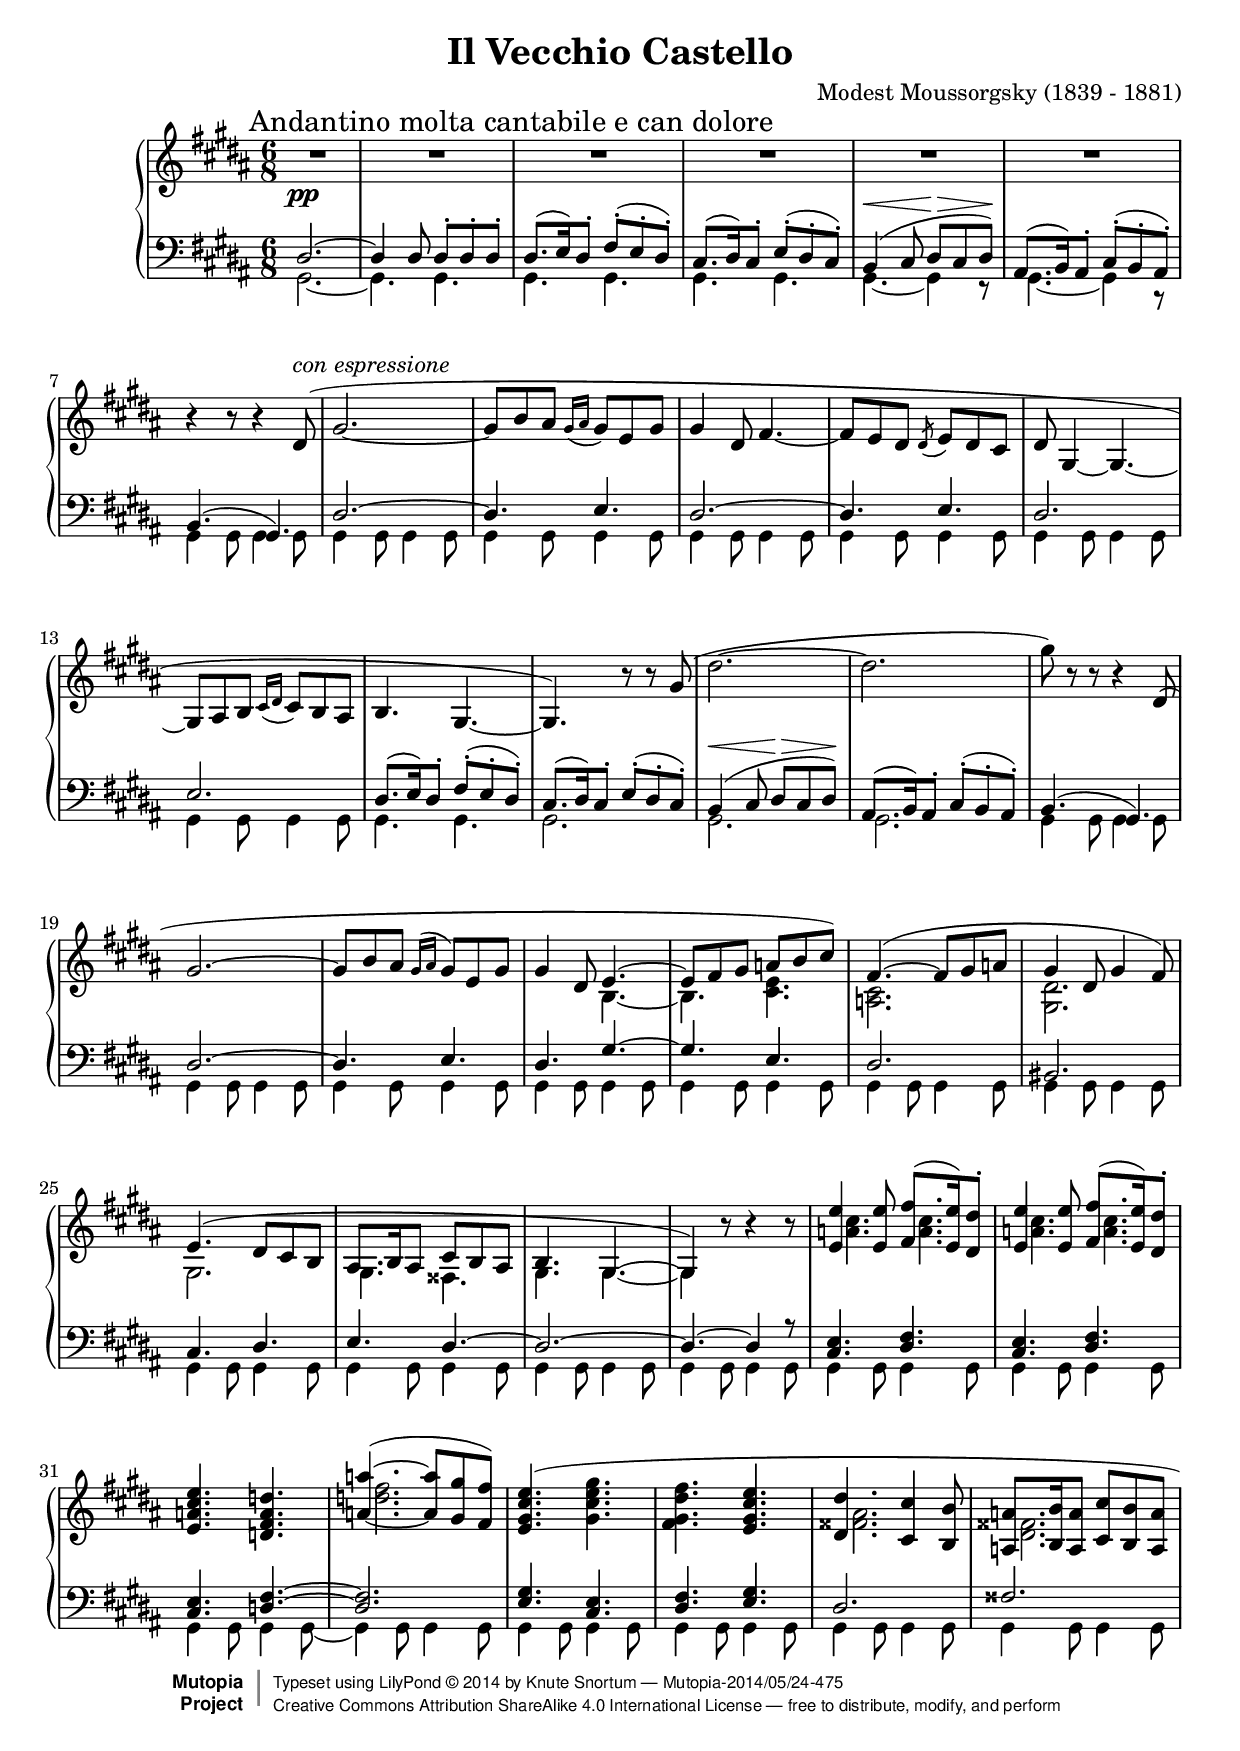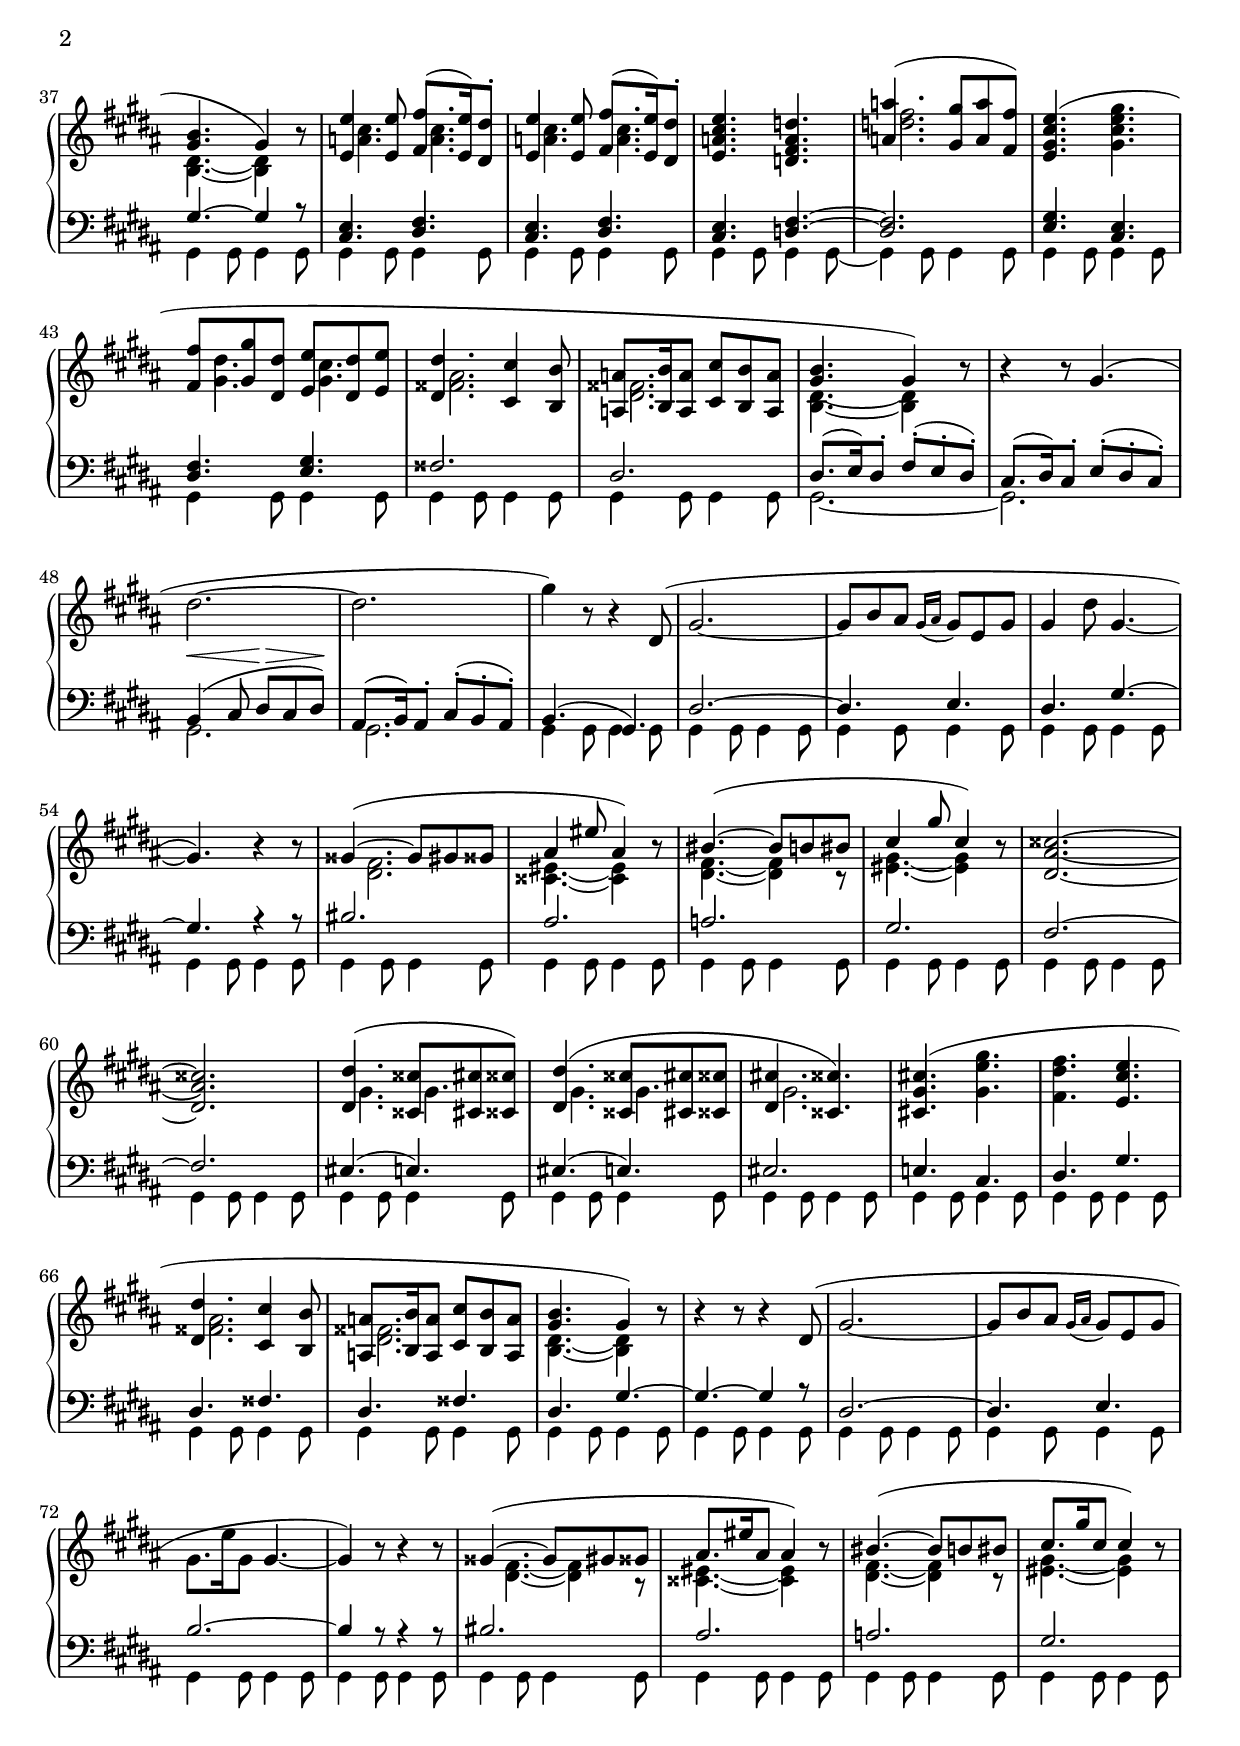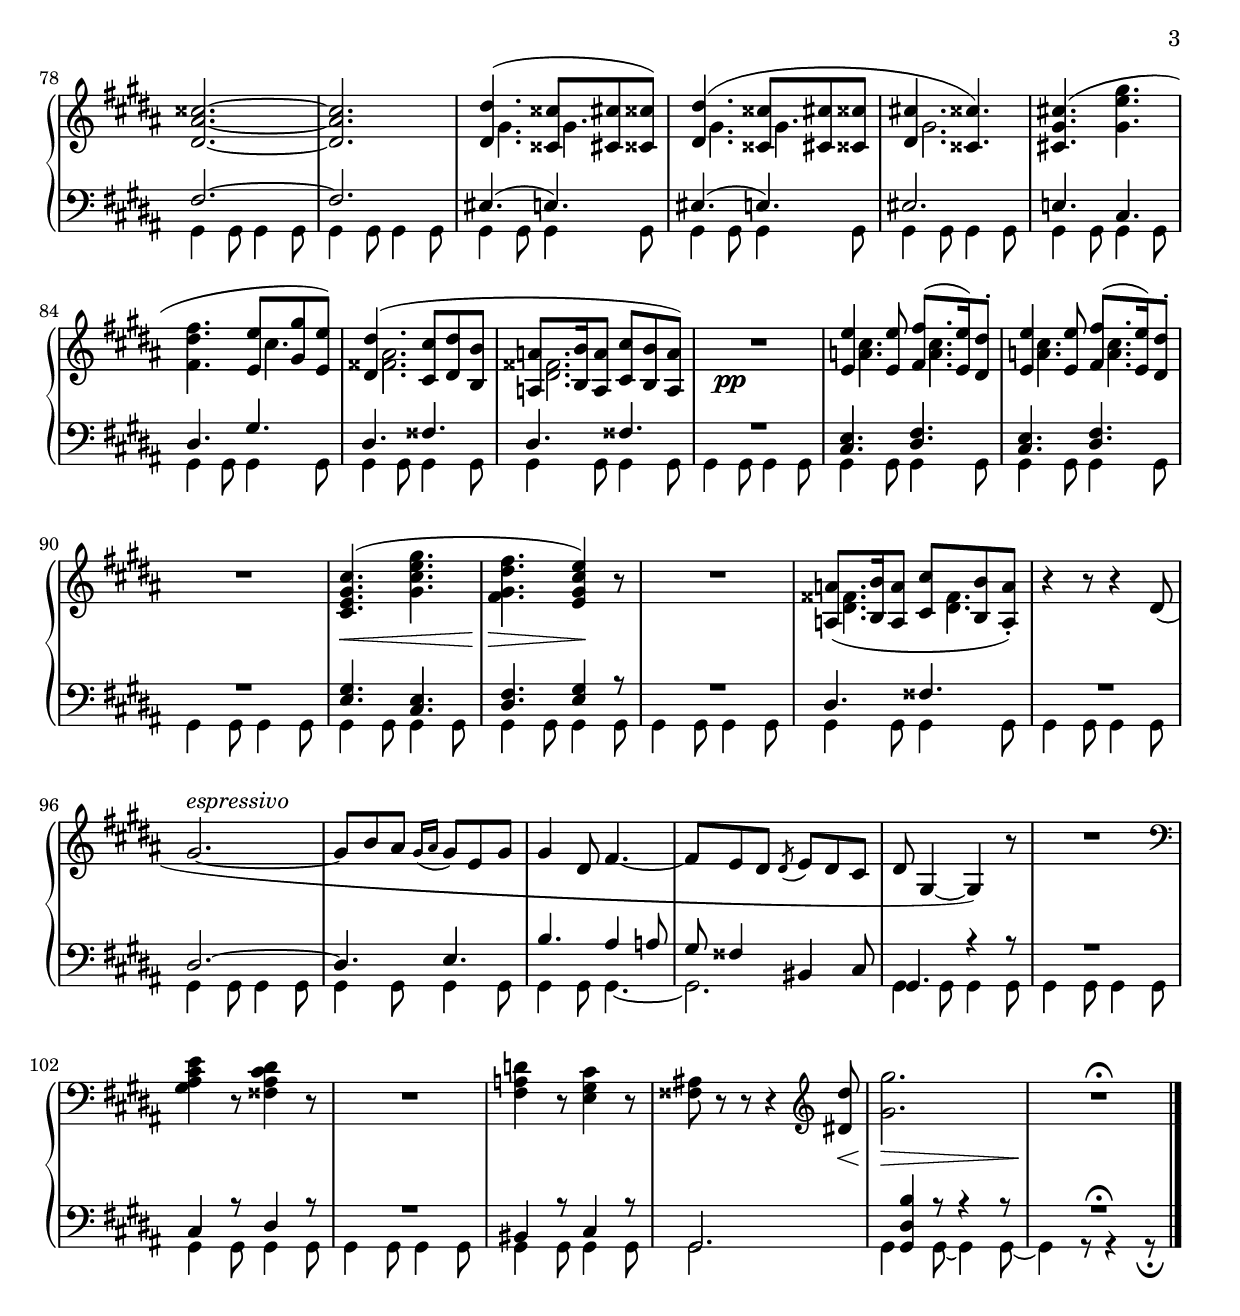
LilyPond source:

\version "2.18.2"
\language "english"

\header {
  title        = "Il Vecchio Castello"
  composer     = "Modest Moussorgsky (1839 - 1881)"
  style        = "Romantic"
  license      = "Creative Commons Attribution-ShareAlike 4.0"
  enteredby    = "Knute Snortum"
  date         = "1874"
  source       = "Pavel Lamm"

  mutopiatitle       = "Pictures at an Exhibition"
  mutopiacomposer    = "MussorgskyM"
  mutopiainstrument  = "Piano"
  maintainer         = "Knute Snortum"
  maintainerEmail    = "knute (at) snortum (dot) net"
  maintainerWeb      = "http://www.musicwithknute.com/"

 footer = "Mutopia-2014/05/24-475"
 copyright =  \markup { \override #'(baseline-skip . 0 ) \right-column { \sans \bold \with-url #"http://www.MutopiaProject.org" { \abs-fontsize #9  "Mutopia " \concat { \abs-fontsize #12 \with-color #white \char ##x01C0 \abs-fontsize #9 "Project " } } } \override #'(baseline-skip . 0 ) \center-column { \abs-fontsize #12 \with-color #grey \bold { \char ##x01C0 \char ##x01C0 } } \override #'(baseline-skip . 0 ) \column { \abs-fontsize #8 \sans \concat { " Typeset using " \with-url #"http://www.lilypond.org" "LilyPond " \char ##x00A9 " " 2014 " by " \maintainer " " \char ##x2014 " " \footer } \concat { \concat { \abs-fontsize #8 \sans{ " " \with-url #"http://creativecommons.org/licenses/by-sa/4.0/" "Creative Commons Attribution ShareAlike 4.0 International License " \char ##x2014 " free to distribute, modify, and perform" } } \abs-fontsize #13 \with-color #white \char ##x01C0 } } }
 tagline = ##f
}

andantino = {
  \once
  \override Score.RehearsalMark.self-alignment-X = #LEFT
  \mark "Andantino molta cantabile e can dolore" 
}

conEspress = \markup { \italic "con espressione" }
espress = \markup { \italic "espressivo" }

forceShiftOn = \override NoteColumn.force-hshift = #1.4
forceShiftOff = \override NoteColumn.force-hshift = #0

highVoice = \relative c' {
  \andantino
  \oneVoice
  | R2. \pp
  | R2. * 5
  | r4 r8 r4 \slurUp ds8 ^ \conEspress (
  
  \barNumberCheck #8
  
  | gs2. ~
  | gs8 b as \appoggiatura { gs16 as } gs8 e gs
  | gs4 ds8 fs4. ~
  | fs8 e ds \acciaccatura { ds8 } e ds cs
  | ds8 gs,4 ~ gs4. ~
  | gs8 as b \appoggiatura { cs16 ds } cs8 b as 
  | b4. gs4. ~ 
  | gs4. ) r8 r gs' (
  
  \barNumberCheck #16
  
  | ds'2. ~
  | ds2.
  | gs8 ) r r r4 \voiceOne ds,8 (
  | gs2. ~
  | gs8 b as \appoggiatura { gs16 as } gs8 e gs
  | gs4 ds8 e4. ~
  | e8 fs gs a b cs )
  | fs,4. ( ~ fs8 gs a
  
  \barNumberCheck #24
  
  | gs4 ds8 gs4 fs8 )
  | e4. ( ds8 cs b
  | as8. b16 as8 cs b as
  | b4. gs4. ~
  | gs4 ) \oneVoice r8 r4 r8
  \voiceOne 
  | <e' e'>4 q8 <fs fs'>8. ( <e e'>16 ) <ds ds'>8-.
  | <e e'>4 q8 <fs fs'>8. ( <e e'>16 ) <ds ds'>8-.
  | <e a cs e>4. <d fs a d>
  
  \barNumberCheck #32
  
  | <a'_~ a'^~>4. ( q8 <gs gs'>8 <fs fs'> )
  \oneVoice 
  | <e gs cs e>4. ( <gs cs e gs>
  | <fs gs ds' fs>4. <e gs cs e>
  \voiceOne
  | <ds ds'>4. <cs cs'>4 <b b'>8
  | <a a'>8. <b b'>16 <a a'>8 <cs cs'> <b b'> <a a'>
  | <gs' b>4. gs4 ) \oneVoice r8
  \voiceOne
  | <e e'>4 q8 <fs fs'>8. ( <e e'>16 ) <ds ds'>8-.
  | <e e'>4 q8 <fs fs'>8. ( <e e'>16 ) <ds ds'>8-.
  
  \barNumberCheck #40
  
  | <e a cs e>4. <d fs a d>
  | <a' a'>4. ( <gs gs'>8 <a a'> <fs fs'> )
  \oneVoice
  | <e gs cs e>4. ( <gs cs e gs>
  \voiceOne
  | <fs fs'>8 <gs gs'> <ds ds'> <e e'> <ds ds'> <e e'>
  | <ds ds'>4. <cs cs'>4 <b b'>8
  | <a a'>8. <b b'>16 <a a'>8 <cs cs'> <b b'> <a a'>
  | <gs' b>4. gs4 ) \oneVoice r8
  | r4 r8 gs4. (
  
  \barNumberCheck #48
  
  | ds'2. ~
  | ds2.
  | gs4 ) r8 r4 ds,8 (
  | gs2. ~
  | gs8 b as \appoggiatura { gs16 as } gs8 e gs
  | gs4 ds'8 gs,4. ~
  | gs4. ) r4 r8
  \voiceOne
  | gss4. ( ~ gss8 gs gss
  
  \barNumberCheck #56
  
  | as4 es'8 as,4 ) \oneVoice r8
  \voiceOne
  | bs4. ( ~ bs8 b bs
  | cs4 gs'8 cs,4 ) \oneVoice r8
  | <ds, as' css>2. ~
  | q
  \voiceOne
  | <ds ds'>4. ( <css css'>8 <cs cs'> <css css'> )
  | <ds ds'>4. ( <css css'>8 <cs cs'> <css css'> 
  | <ds cs'>4. <css css'> )
  
  \barNumberCheck #64
  
  \oneVoice
  | <cs gs' cs>4. ( <gs' e' gs>
  | <fs ds' fs>4. <e cs' e>
  \voiceOne
  | <ds ds'>4. <cs cs'>4 <b b'>8
  | <a a'>8. <b b'>16 <a a'>8 <cs cs'> <b b'> <a a'>
  | <gs' b>4. gs4 ) \oneVoice r8
  | r4 r8 r4 ds8 (
  | gs2. ~
  | gs8 b as \appoggiatura { gs16 as } gs8 e gs
  
  \barNumberCheck #72
  
  | gs8. e'16 gs,8 gs4. ~
  | gs4 ) r8 r4 r8
  \voiceOne
  | gss4. ( ~ gss8 gs gss
  | as8. es'16 as,8 as4 ) \oneVoice r8
  \voiceOne
  | bs4. ( ~ bs8 b bs
  | cs8. gs'16 cs,8 cs4 ) \oneVoice r8
  | <ds, as' css>2. ~
  | q
  
  \barNumberCheck #80
  
  \voiceOne
  | <ds ds'>4. ( <css css'>8 <cs cs'> <css css'> )
  | <ds ds'>4. ( <css css'>8 <cs cs'> <css css'> 
  | <ds cs'>4. <css css'> )
  \oneVoice
  | <cs gs' cs>4. ( <gs' e' gs>
  | <fs ds' fs>4. \voiceOne <e e'>8 <gs gs'> <e e'> )
  | <ds ds'>4. ( <cs cs'>8 <ds ds'> <b b'>
  | <a a'>8. <b b'>16 <a a'>8 <cs cs'> <b b'> <a a'> )
  \oneVoice
  | R2. %{ \pp %} _ \markup { \left-align \dynamic "pp       " } % kludge to get "pp" mark in the right place
  
  \barNumberCheck #88
  
  \voiceOne
  | <e' e'>4 q8 <fs fs'>8. ( <e e'>16 ) <ds ds'>8-.
  | <e e'>4 q8 <fs fs'>8. ( <e e'>16 ) <ds ds'>8-.
  \oneVoice
  | R2.
  | <cs e gs cs>4 . \< ( <gs' cs e gs>
  | <fs gs ds' fs>4. \> <e gs cs e>4 ) \! r8
  | R2.
  | <a, a'>8. ( <b b'>16 <a a'>8 <cs cs'> <b b'> <a a'>-. )
  | r4 r8 r4 ds8 (
  
  \barNumberCheck #96
  
  | gs2. ^ \espress ~
  | gs8 b as \appoggiatura { gs16 as } gs8 e gs
  | gs4 ds8 fs4. ~
  | fs8 e ds \acciaccatura { ds8 } e ds cs
  | ds8 gs,4 ~ gs4 ) r8
  | R2.
  \clef bass
  | <gs as cs e>4 r8 <fss as cs ds>4 r8
  | R2.
  
  \barNumberCheck #104
  
  | <fs a d>4 r8 <e gs cs>4 r8
  | <fss as>8 r8 r r4 \clef treble <ds' ds'>8 \<
  | <gs gs'>2. \>
  | R2. \! \fermataMarkup
}

upperMiddle = \relative c' {
  | s2. * 8
  | s2. * 8
  | s2. * 4
  | s4. b4. ~
  | b4. <cs e>
  | <cs a>2.
  
  \barNumberCheck #24
  
  | <ds gs,>2.
  | gs,2.
  | gs4. fss 
  | gs4. gs ~
  | gs4 s8 s4 s8
  \forceShiftOn 
  | <cs' a>4. q
  | q4. q
  | s2.
  
  \barNumberCheck #32
  
  | <d fs>2.
  | s2. * 2
  | <fss, as>2.
  | <ds fss>2.
  \forceShiftOff
  | <b ds>4. ~ q4 s8
  \forceShiftOn
  | <cs' a>4. q
  | q4. q
  
  \barNumberCheck #40
  
  | s2.
  | <d fs>2.
  | s2. 
  | <gs, ds'>4. <gs cs>
  | <fss as>2.
  | <ds fss>2.
  \forceShiftOff
  | <b ds>4. ~ q4 s8
  | s2.
  
  \barNumberCheck #48
  
  | s2. * 7
  \forceShiftOn
  | <ds fs>2.
  
  \barNumberCheck #56
  
  \forceShiftOff
  | <css es>4. ~ q4 s8
  | <ds fs>4. ~ q4 r8
  | <es gs>4. ~ q4 s8
  | s2.
  | s2.
  \forceShiftOn
  | gs4. gs
  | gs4. gs
  | gs2.
  
  \barNumberCheck #64
  
  | s2.
  | s2.
  | <fss as>2.
  | <ds fss>2.
  \forceShiftOff
  | <b ds>4. ~ q4 s8
  | s2. * 3
  
  \barNumberCheck #72
  
  | s2.
  | s2.
  \forceShiftOn
  | <ds fs>4. ~ q4 r8
  \forceShiftOff
  | <css es>4. ~ q4 s8
  | <ds fs>4. ~ q4 r8
  | <es gs>4. ~ q4 s8
  | s2. 
  | s2.
  
  \barNumberCheck #80
  
  \forceShiftOn
  | gs4. gs
  | gs4. gs
  | gs2.
  | s2.
  | s4. cs4.
  | <fss, as>2.
  | <ds fss>2.
  | s2.
  
  \barNumberCheck #88
  
  | <a' cs>4. q
  | <a cs>4. q
  | s2. * 4
  | <ds, fss>4. q
  | s2. * 13
}

lowerMiddle = \relative c {
  | ds2. ~
  | ds4 ds8 ds-. ds-. ds-.
  | ds8. ( e16 ) ds8-. fs-. ( e-. ds-. )
  | cs8. ( ds16 ) cs8-. e-. ( ds-. cs-. )
  | b4 ^\< ( cs8 ds ^\> cs ds ) \!
  | as8. ( b16 ) as8-. cs-. ( b-. as-. )
  | b4. ( gs4. )
  
  \barNumberCheck #8
  
  | ds'2. ~
  | ds4. e
  | ds2. ~
  | ds4. e
  | ds2.
  | e2.
  | ds8. ( e16 ) ds8-. fs-. ( e-. ds-. )
  | cs8. ( ds16 ) cs8-. e-. ( ds-. cs-. )
  
  \barNumberCheck #16
  
  | b4 ^\< ( cs8 ds ^\> cs ds ) \!
  | as8. ( b16 ) as8-. cs-. ( b-. as-. )
  | b4. ( gs4. )
  | ds'2. ~
  | ds4. e4.
  | ds4. gs4. ~
  | gs4. e4.
  | ds2.
  
  \barNumberCheck #24
  
  | bs2.
  | cs4. ds
  | e4. ds ~
  | ds2. ~
  | ds4. ~ ds4 r8
  | <cs e>4. <ds fs>
  | <cs e>4. <ds fs>
  | <cs e>4. <d fs> ~
  
  \barNumberCheck #32
  
  | q2.
  | <e gs>4. <cs e>
  | <ds fs>4. <e gs>
  | ds2.
  | fss2.
  | gs4. ~ gs4 r8
  | <cs, e>4. <ds fs>
  | <cs e>4. <ds fs>
  
  \barNumberCheck #40
  
  | <cs e>4. <d fs> ~  
  | q2.
  | <e gs>4. <cs e>
  | <ds fs>4. <e gs>
  | fss2.
  | ds2.
  | ds8. ( e16 ) ds8-. fs-. ( e-. ds-. )
  | cs8. ( ds16 ) cs8-. e-. ( ds-. cs-. )
  
  \barNumberCheck #48
  
  | b4 ^\< ( cs8 ds ^\> cs ds ) \!
  | as8. ( b16 ) as8-. cs-. ( b-. as-. )
  | b4. ( gs4. )
  | ds'2. ~
  | ds4. e
  | ds4. gs ~
  | gs4. r4 r8
  | bs2.
  
  \barNumberCheck #56
  
  | as2.
  | a2.
  | gs2.
  | fs2. ~
  | fs2.
  | es4. ( e )
  | es4. ( e )
  | es2.
  
  \barNumberCheck #64
  
  | e4. cs
  | ds4. gs
  | ds4. fss
  | ds4. fss
  | ds4. gs ~
  | gs4. ~ gs4 r8
  | ds2. ~
  | ds4. e
  
  \barNumberCheck #72
  
  | b'2. ~
  | b4 r8 r4 r8
  | bs2.
  | as2.
  | a2.
  | gs2.
  | fs2. ~
  | fs2.
  
  \barNumberCheck #80
  
  | es4. ( e )
  | es4. ( e )
  | es2.
  | e4. cs
  | ds4. gs
  | ds4. fss
  | ds4. fss
  | R2.
  
  \barNumberCheck #88
  
  | <cs e>4. <ds fs>
  | <cs e>4. <ds fs>
  | R2.
  | <e gs>4. <cs e>
  | <ds fs>4. <e gs>4 r8
  | R2.
  | ds4. fss
  | R2.
  
  \barNumberCheck #96
  
  | ds2. ~
  | ds4. e
  | b'4. as4 a8
  | gs8 fss4 bs,4 cs8
  | gs4. r4 r8
  | R2.
  | cs4 r8 ds4 r8
  | R2.
  
  \barNumberCheck #104
  
  | bs4 r8 cs4 r8
  | gs2.
  \forceShiftOn
  | <gs ds' b'>4 r8 r4 r8
  | R2. \fermataMarkup
}

lowVoice = \relative c {
  | gs2. ~
  | gs4. gs
  | gs4. gs 
  | gs4. gs
  | gs4. ~ gs4 r8
  | gs4. ~ gs4 r8
  | gs4 gs8 gs4 gs8 
  
  \barNumberCheck #8
  
  | \repeat unfold 6 { gs4 gs8 gs4 gs8 } 
  | gs4. gs4.
  | gs2. 
  
  \barNumberCheck #16
  
  | gs2.
  | gs2.
  | \repeat unfold 6 { gs4 gs8 gs4 gs8 }
  
  \barNumberCheck #24
  
  | \repeat unfold 7 { gs4 gs8 gs4 gs8 }
  | gs4 gs8 gs4 gs8 ~
  
  \barNumberCheck #32
  
  | \repeat unfold 8 { gs4 gs8 gs4 gs8 }
  
  \barNumberCheck #40
  
  | gs4 gs8 gs4 gs8 ~
  | \repeat unfold 5 { gs4 gs8 gs4 gs8 }
  | gs2. ~
  | gs2.
  
  \barNumberCheck #48
  
  | gs2.
  | gs2.
  | \repeat unfold 6 { gs4 gs8 gs4 gs8 }
  
  \barNumberCheck #56
  
  | \repeat unfold 40 { gs4 gs8 gs4 gs8 }
  
  \barNumberCheck #96
  
  | gs4 gs8 gs4 gs8
  | gs4 gs8 gs4 gs8
  | gs4 gs8 gs4. ~
  | gs2.
  | \repeat unfold 4 { gs4 gs8 gs4 gs8 }
  
  \barNumberCheck #104
  
  | gs4 gs8 gs4 gs8
  | gs2.
  | gs4 gs8 ~ gs4 gs8 ~
  | gs4 r8 r4 r8 \fermata
  \bar "|."
}

global = {
  \key gs \minor
  \time 6/8
  \accidentalStyle piano
}

upper = {
  \clef treble
  \global
  <<
    \new Voice { \voiceOne \highVoice }
    \new Voice { \voiceTwo \upperMiddle }
  >>
}

lower = {
  \clef bass
  \global
  <<
    \new Voice { \voiceThree \lowerMiddle }
    \new Voice { \voiceFour \lowVoice }
  >>
}

\score {
  \new PianoStaff <<
    \new Staff = "up" \upper
    \new Staff = "down" \lower
  >>
  \layout {
  }
  \midi {
    \tempo 4. = 60
  }
}
